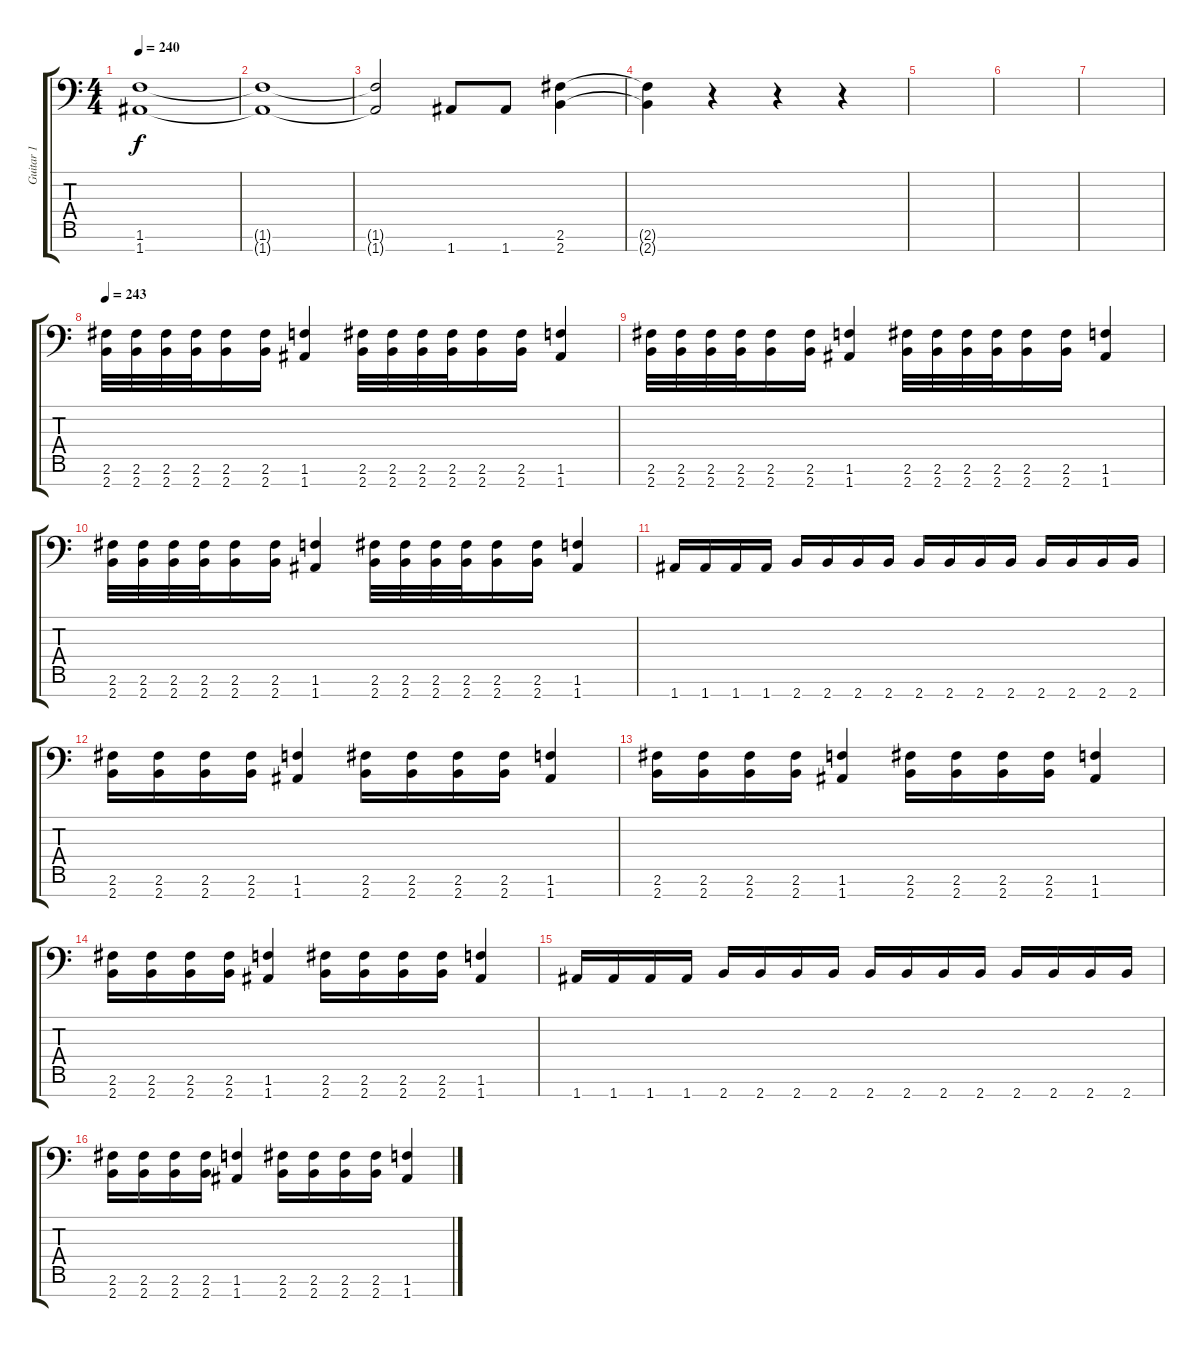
\track ("Guitar 1" "Guitar 1") {instrument distortionguitar}
\staff {score tabs}
\tuning (E4 B3 Gb3 D3 A2 E2 A1) {hide}
\ts (4 4)
\tempo 240
\clef f4
\ks c
(1.6{t} 1.7{t}).1{dy f} |
(1.6{t} 1.7{t}).1 |
(1.6{t} 1.7{t}).2 1.7.8 1.7.8 (2.6 2.7).4 |
(2.6{t} 2.7{t}).4 r.4 r.4 r.4 |
|
|
|
\tempo 243
(2.6 2.7).32 (2.6 2.7).32 (2.6 2.7).32 (2.6 2.7).32 (2.6 2.7).16 (2.6 2.7).16 (1.6 1.7).4 (2.6 2.7).32 (2.6 2.7).32 (2.6 2.7).32 (2.6 2.7).32 (2.6 2.7).16 (2.6 2.7).16 (1.6 1.7).4 |
(2.6 2.7).32 (2.6 2.7).32 (2.6 2.7).32 (2.6 2.7).32 (2.6 2.7).16 (2.6 2.7).16 (1.6 1.7).4 (2.6 2.7).32 (2.6 2.7).32 (2.6 2.7).32 (2.6 2.7).32 (2.6 2.7).16 (2.6 2.7).16 (1.6 1.7).4 |
(2.6 2.7).32 (2.6 2.7).32 (2.6 2.7).32 (2.6 2.7).32 (2.6 2.7).16 (2.6 2.7).16 (1.6 1.7).4 (2.6 2.7).32 (2.6 2.7).32 (2.6 2.7).32 (2.6 2.7).32 (2.6 2.7).16 (2.6 2.7).16 (1.6 1.7).4 |
1.7.16 1.7.16 1.7.16 1.7.16 2.7.16 2.7.16 2.7.16 2.7.16 2.7.16 2.7.16 2.7.16 2.7.16 2.7.16 2.7.16 2.7.16 2.7.16 |
(2.6 2.7).16 (2.6 2.7).16 (2.6 2.7).16 (2.6 2.7).16 (1.6 1.7).4 (2.6 2.7).16 (2.6 2.7).16 (2.6 2.7).16 (2.6 2.7).16 (1.6 1.7).4 |
(2.6 2.7).16 (2.6 2.7).16 (2.6 2.7).16 (2.6 2.7).16 (1.6 1.7).4 (2.6 2.7).16 (2.6 2.7).16 (2.6 2.7).16 (2.6 2.7).16 (1.6 1.7).4 |
(2.6 2.7).16 (2.6 2.7).16 (2.6 2.7).16 (2.6 2.7).16 (1.6 1.7).4 (2.6 2.7).16 (2.6 2.7).16 (2.6 2.7).16 (2.6 2.7).16 (1.6 1.7).4 |
1.7.16 1.7.16 1.7.16 1.7.16 2.7.16 2.7.16 2.7.16 2.7.16 2.7.16 2.7.16 2.7.16 2.7.16 2.7.16 2.7.16 2.7.16 2.7.16 |
(2.6 2.7).16 (2.6 2.7).16 (2.6 2.7).16 (2.6 2.7).16 (1.6 1.7).4 (2.6 2.7).16 (2.6 2.7).16 (2.6 2.7).16 (2.6 2.7).16 (1.6 1.7).4
